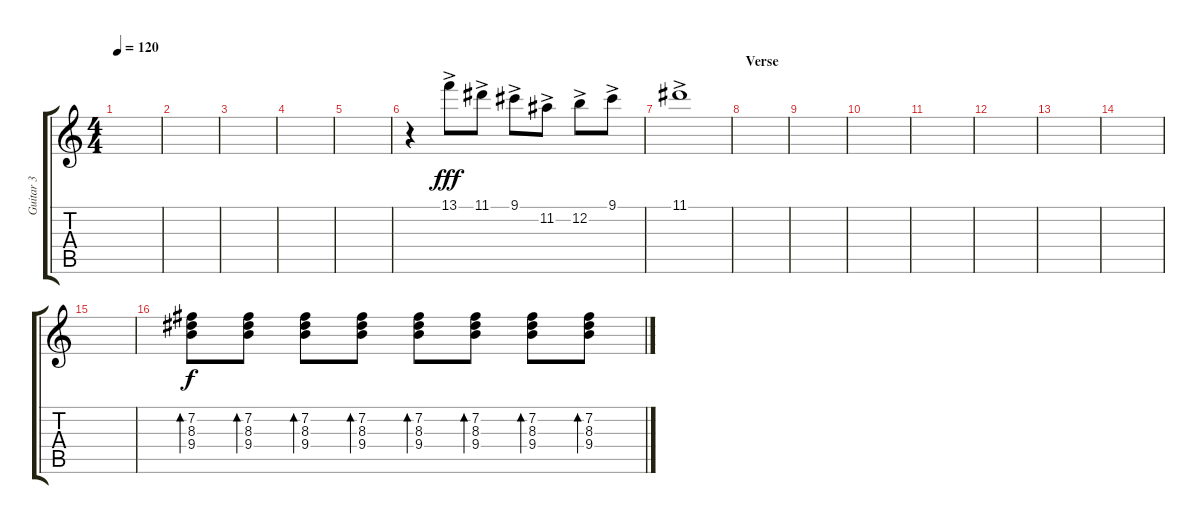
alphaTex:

\track ("Guitar 3" "Guitar 3") {instrument overdrivenguitar}
\staff {score tabs}
\tuning (E4 B3 G3 D3 A2 E2) {hide}
\ts (4 4)
\tempo 120
\clef g2
\ks c
|
|
|
|
|
r.4 13.1{ac}.8{dy fff} 11.1{ac}.8 9.1{ac}.8 11.2{ac}.8 12.2{ac}.8 9.1{ac}.8 |
11.1{ac}.1 |
\section ("" "Verse")
|
|
|
|
|
|
|
|
(7.2 8.3 9.4).8{bd 60 dy f instrument distortionguitar} (7.2 8.3 9.4).8{bd 60} (7.2 8.3 9.4).8{bd 60} (7.2 8.3 9.4).8{bd 60} (7.2 8.3 9.4).8{bd 60} (7.2 8.3 9.4).8{bd 60} (7.2 8.3 9.4).8{bd 60} (7.2 8.3 9.4).8{bd 60}
